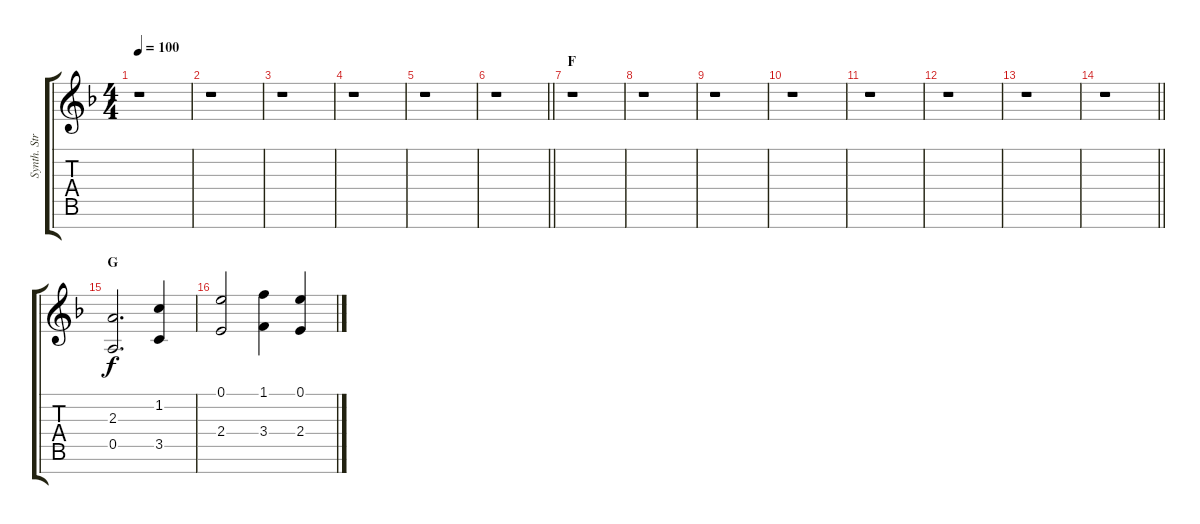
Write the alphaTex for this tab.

\track ("Synth. Strings" "Synth. Str") {instrument stringensemble1}
\staff {score tabs}
\tuning (E5 B4 G4 D4 A3 E3 B2) {hide}
\ts (4 4)
\tempo 100
\clef g2
\ks f
r.1{dy f} |
r.1 |
r.1 |
r.1 |
r.1 |
\barLineRight lightlight
r.1 |
\section ("" "F")
r.1 |
r.1 |
r.1 |
r.1 |
r.1 |
r.1 |
r.1 |
\barLineRight lightlight
r.1 |
\section ("" "G")
(2.3 0.5).2{d} (1.2 3.5).4 |
(0.1 2.4).2 (1.1 3.4).4 (0.1 2.4).4
